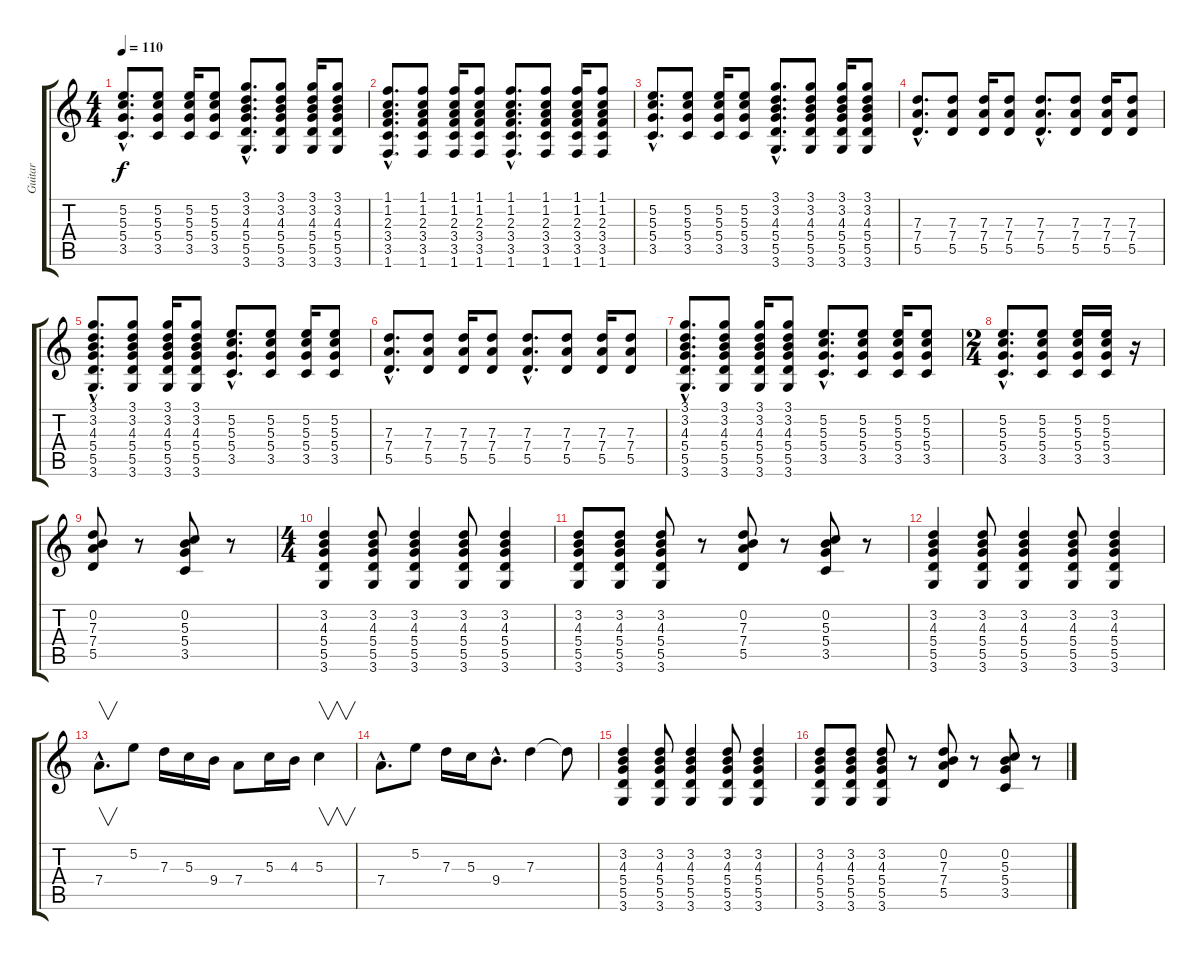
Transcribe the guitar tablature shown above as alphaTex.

\track ("Guitar" "Guitar") {instrument electricguitarclean}
\staff {score tabs}
\tuning (E4 B3 G3 D3 A2 E2) {hide}
\ts (4 4)
\tempo 110
\clef g2
\ks c
(5.2{hac} 5.3{hac} 5.4{hac} 3.5{hac}).8{d dy f} (5.2 5.3 5.4 3.5).8 (5.2 5.3 5.4 3.5).16 (5.2 5.3 5.4 3.5).8 (3.1{hac} 3.2{hac} 4.3{hac} 5.4{hac} 5.5{hac} 3.6{hac}).8{d} (3.1 3.2 4.3 5.4 5.5 3.6).8 (3.1 3.2 4.3 5.4 5.5 3.6).16 (3.1 3.2 4.3 5.4 5.5 3.6).8 |
(1.1{hac} 1.2{hac} 2.3{hac} 3.4{hac} 3.5{hac} 1.6{hac}).8{d} (1.1 1.2 2.3 3.4 3.5 1.6).8 (1.1 1.2 2.3 3.4 3.5 1.6).16 (1.1 1.2 2.3 3.4 3.5 1.6).8 (1.1{hac} 1.2{hac} 2.3{hac} 3.4{hac} 3.5{hac} 1.6{hac}).8{d} (1.1 1.2 2.3 3.4 3.5 1.6).8 (1.1 1.2 2.3 3.4 3.5 1.6).16 (1.1 1.2 2.3 3.4 3.5 1.6).8 |
(5.2{hac} 5.3{hac} 5.4{hac} 3.5{hac}).8{d} (5.2 5.3 5.4 3.5).8 (5.2 5.3 5.4 3.5).16 (5.2 5.3 5.4 3.5).8 (3.1{hac} 3.2{hac} 4.3{hac} 5.4{hac} 5.5{hac} 3.6{hac}).8{d} (3.1 3.2 4.3 5.4 5.5 3.6).8 (3.1 3.2 4.3 5.4 5.5 3.6).16 (3.1 3.2 4.3 5.4 5.5 3.6).8 |
(7.3{hac} 7.4{hac} 5.5{hac}).8{d} (7.3 7.4 5.5).8 (7.3 7.4 5.5).16 (7.3 7.4 5.5).8 (7.3{hac} 7.4{hac} 5.5{hac}).8{d} (7.3 7.4 5.5).8 (7.3 7.4 5.5).16 (7.3 7.4 5.5).8 |
(3.1{hac} 3.2{hac} 4.3{hac} 5.4{hac} 5.5{hac} 3.6{hac}).8{d} (3.1 3.2 4.3 5.4 5.5 3.6).8 (3.1 3.2 4.3 5.4 5.5 3.6).16 (3.1 3.2 4.3 5.4 5.5 3.6).8 (5.2{hac} 5.3{hac} 5.4{hac} 3.5{hac}).8{d} (5.2 5.3 5.4 3.5).8 (5.2 5.3 5.4 3.5).16 (5.2 5.3 5.4 3.5).8 |
(7.3{hac} 7.4{hac} 5.5{hac}).8{d} (7.3 7.4 5.5).8 (7.3 7.4 5.5).16 (7.3 7.4 5.5).8 (7.3{hac} 7.4{hac} 5.5{hac}).8{d} (7.3 7.4 5.5).8 (7.3 7.4 5.5).16 (7.3 7.4 5.5).8 |
(3.1{hac} 3.2{hac} 4.3{hac} 5.4{hac} 5.5{hac} 3.6{hac}).8{d} (3.1 3.2 4.3 5.4 5.5 3.6).8 (3.1 3.2 4.3 5.4 5.5 3.6).16 (3.1 3.2 4.3 5.4 5.5 3.6).8 (5.2{hac} 5.3{hac} 5.4{hac} 3.5{hac}).8{d} (5.2 5.3 5.4 3.5).8 (5.2 5.3 5.4 3.5).16 (5.2 5.3 5.4 3.5).8 |
\ts (2 4)
(5.2{hac} 5.3{hac} 5.4{hac} 3.5{hac}).8{d} (5.2 5.3 5.4 3.5).8 (5.2 5.3 5.4 3.5).16 (5.2 5.3 5.4 3.5).16 r.16 |
(0.2 7.3 7.4 5.5).8 r.8 (0.2 5.3 5.4 3.5).8 r.8 |
\ts (4 4)
(3.2 4.3 5.4 5.5 3.6).4 (3.2 4.3 5.4 5.5 3.6).8 (3.2 4.3 5.4 5.5 3.6).4 (3.2 4.3 5.4 5.5 3.6).8 (3.2 4.3 5.4 5.5 3.6).4 |
(3.2 4.3 5.4 5.5 3.6).8 (3.2 4.3 5.4 5.5 3.6).8 (3.2 4.3 5.4 5.5 3.6).8 r.8 (0.2 7.3 7.4 5.5).8 r.8 (0.2 5.3 5.4 3.5).8 r.8 |
(3.2 4.3 5.4 5.5 3.6).4 (3.2 4.3 5.4 5.5 3.6).8 (3.2 4.3 5.4 5.5 3.6).4 (3.2 4.3 5.4 5.5 3.6).8 (3.2 4.3 5.4 5.5 3.6).4 |
7.4{hac}.8{v d volume 16} 5.2.8 7.3.16 5.3.16 9.4.16 7.4.8 5.3.16 4.3.16 5.3.4{v} |
7.4{hac}.8{d} 5.2.8 7.3.16 5.3.16 9.4{hac}.8{d} 7.3.4 7.3{t}.8 |
(3.2 4.3 5.4 5.5 3.6).4{volume 10} (3.2 4.3 5.4 5.5 3.6).8 (3.2 4.3 5.4 5.5 3.6).4 (3.2 4.3 5.4 5.5 3.6).8 (3.2 4.3 5.4 5.5 3.6).4 |
(3.2 4.3 5.4 5.5 3.6).8 (3.2 4.3 5.4 5.5 3.6).8 (3.2 4.3 5.4 5.5 3.6).8 r.8 (0.2 7.3 7.4 5.5).8 r.8 (0.2 5.3 5.4 3.5).8 r.8
